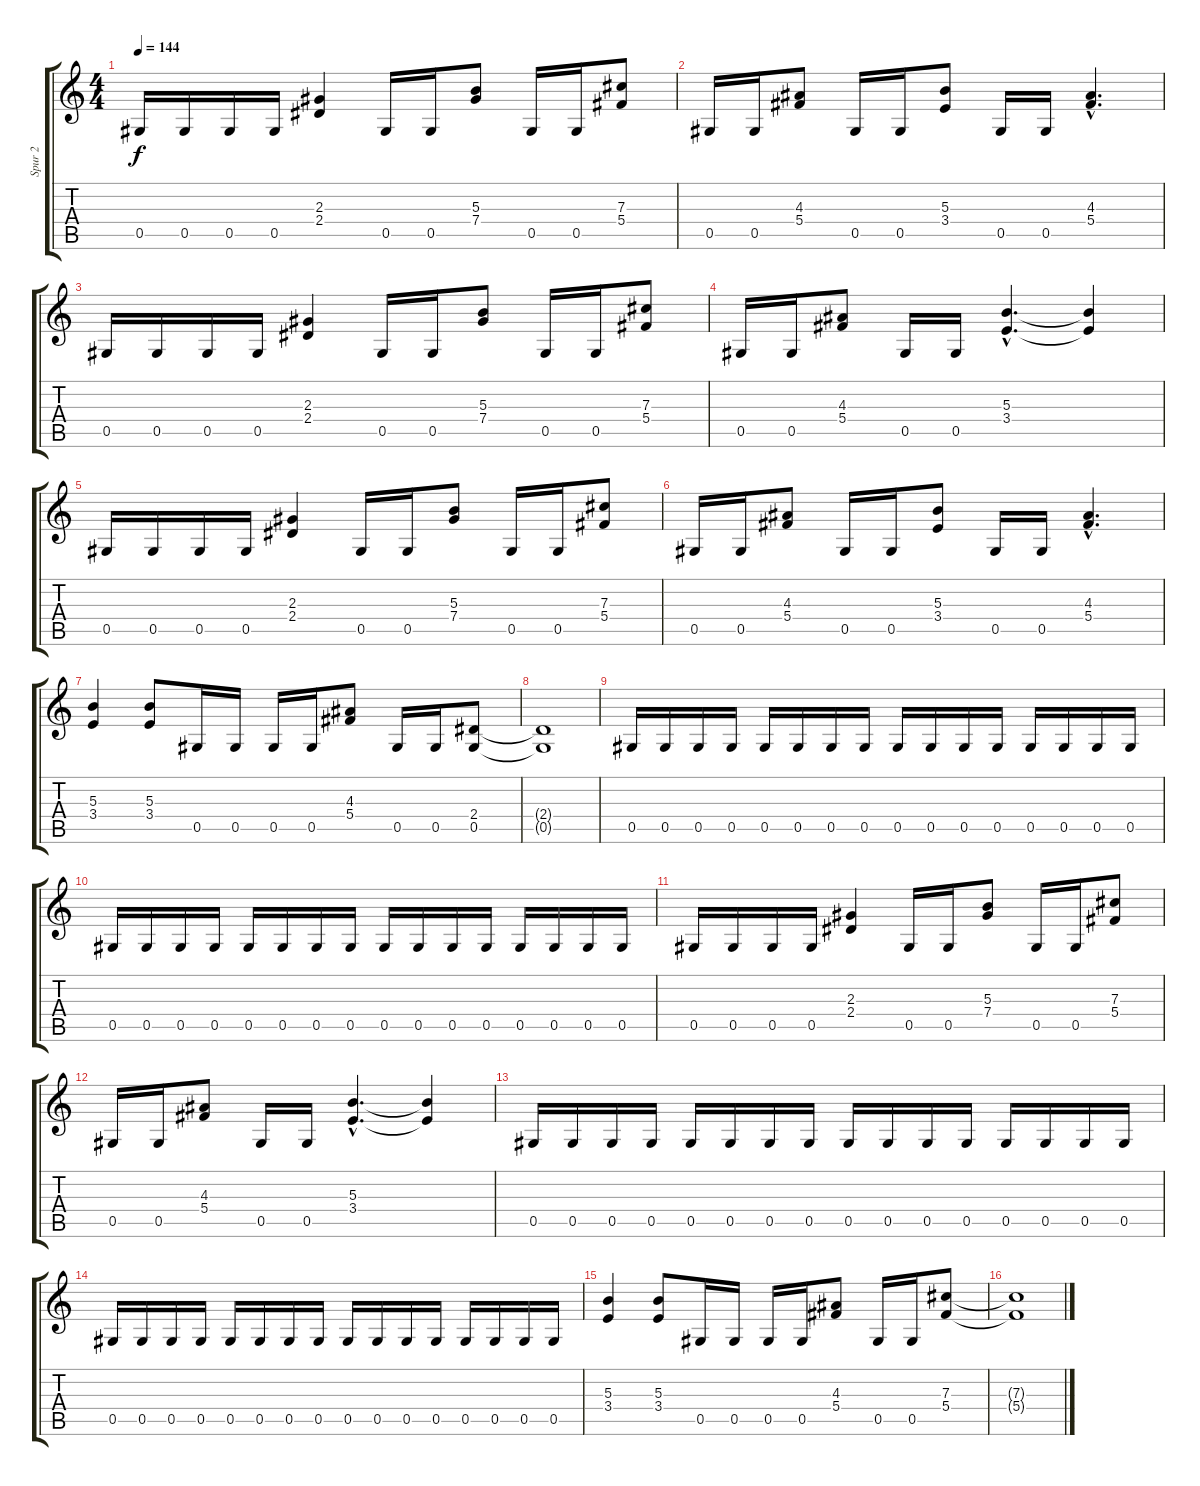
\track ("Spur 2" "Spur 2") {instrument distortionguitar}
\staff {score tabs}
\tuning (Eb4 Bb3 Gb3 Db3 Ab2 Eb2) {hide}
\ts (4 4)
\tempo 144
\clef g2
\ks c
0.5.16{dy f} 0.5.16 0.5.16 0.5.16 (2.3 2.4).4 0.5.16 0.5.16 (5.3 7.4).8 0.5.16 0.5.16 (7.3 5.4).8 |
0.5.16 0.5.16 (4.3 5.4).8 0.5.16 0.5.16 (5.3 3.4).8 0.5.16 0.5.16 (4.3{hac} 5.4{hac}).4{d} |
0.5.16 0.5.16 0.5.16 0.5.16 (2.3 2.4).4 0.5.16 0.5.16 (5.3 7.4).8 0.5.16 0.5.16 (7.3 5.4).8 |
0.5.16 0.5.16 (4.3 5.4).8 0.5.16 0.5.16 (5.3{hac} 3.4{hac}).4{d} (5.3{t} 3.4{t}).4 |
0.5.16 0.5.16 0.5.16 0.5.16 (2.3 2.4).4 0.5.16 0.5.16 (5.3 7.4).8 0.5.16 0.5.16 (7.3 5.4).8 |
0.5.16 0.5.16 (4.3 5.4).8 0.5.16 0.5.16 (5.3 3.4).8 0.5.16 0.5.16 (4.3{hac} 5.4{hac}).4{d} |
(5.3 3.4).4 (5.3 3.4).8 0.5.16 0.5.16 0.5.16 0.5.16 (4.3 5.4).8 0.5.16 0.5.16 (2.4 0.5).8 |
(2.4{t} 0.5{t}).1 |
0.5.16 0.5.16 0.5.16 0.5.16 0.5.16 0.5.16 0.5.16 0.5.16 0.5.16 0.5.16 0.5.16 0.5.16 0.5.16 0.5.16 0.5.16 0.5.16 |
0.5.16 0.5.16 0.5.16 0.5.16 0.5.16 0.5.16 0.5.16 0.5.16 0.5.16 0.5.16 0.5.16 0.5.16 0.5.16 0.5.16 0.5.16 0.5.16 |
0.5.16 0.5.16 0.5.16 0.5.16 (2.3 2.4).4 0.5.16 0.5.16 (5.3 7.4).8 0.5.16 0.5.16 (7.3 5.4).8 |
0.5.16 0.5.16 (4.3 5.4).8 0.5.16 0.5.16 (5.3{hac} 3.4{hac}).4{d} (5.3{t} 3.4{t}).4 |
0.5.16 0.5.16 0.5.16 0.5.16 0.5.16 0.5.16 0.5.16 0.5.16 0.5.16 0.5.16 0.5.16 0.5.16 0.5.16 0.5.16 0.5.16 0.5.16 |
0.5.16 0.5.16 0.5.16 0.5.16 0.5.16 0.5.16 0.5.16 0.5.16 0.5.16 0.5.16 0.5.16 0.5.16 0.5.16 0.5.16 0.5.16 0.5.16 |
(5.3 3.4).4 (5.3 3.4).8 0.5.16 0.5.16 0.5.16 0.5.16 (4.3 5.4).8 0.5.16 0.5.16 (7.3 5.4).8 |
(7.3{t} 5.4{t}).1
